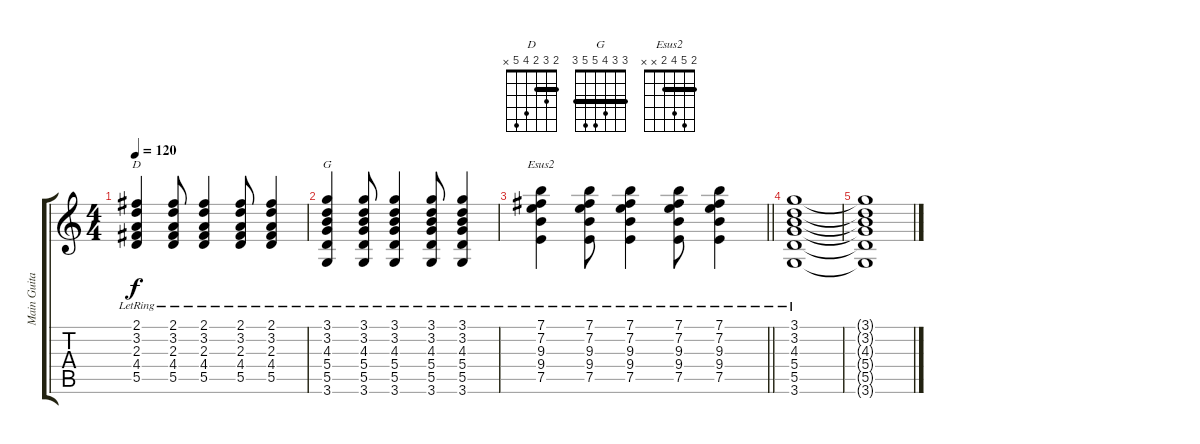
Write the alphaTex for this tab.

\track ("Main Guitar" "Main Guita") {instrument acousticguitarnylon}
\staff {score tabs}
\tuning (E4 B3 G3 D3 A2 E2) {hide}
\chord ("D" 2 3 2 4 5 x) {barre 2}
\chord ("G" 3 3 4 5 5 3) {barre 3}
\chord ("Esus2" 2 5 4 2 x x) {barre 2}
\ts (4 4)
\tempo 120
\clef g2
\ks c
(2.1{lr} 3.2{lr} 2.3{lr} 4.4{lr} 5.5{lr}).4{ch "D" dy f} (2.1{lr} 3.2{lr} 2.3{lr} 4.4{lr} 5.5{lr}).8 (2.1{lr} 3.2{lr} 2.3{lr} 4.4{lr} 5.5{lr}).4 (2.1{lr} 3.2{lr} 2.3{lr} 4.4{lr} 5.5{lr}).8 (2.1{lr} 3.2{lr} 2.3{lr} 4.4{lr} 5.5{lr}).4 |
(3.1{lr} 3.2{lr} 4.3{lr} 5.4{lr} 5.5{lr} 3.6{lr}).4{ch "G"} (3.1{lr} 3.2{lr} 4.3{lr} 5.4{lr} 5.5{lr} 3.6{lr}).8 (3.1{lr} 3.2{lr} 4.3{lr} 5.4{lr} 5.5{lr} 3.6{lr}).4 (3.1{lr} 3.2{lr} 4.3{lr} 5.4{lr} 5.5{lr} 3.6{lr}).8 (3.1{lr} 3.2{lr} 4.3{lr} 5.4{lr} 5.5{lr} 3.6{lr}).4 |
\barLineRight lightlight
(7.1{lr} 7.2{lr} 9.3{lr} 9.4{lr} 7.5{lr}).4{ch "Esus2"} (7.1{lr} 7.2{lr} 9.3{lr} 9.4{lr} 7.5{lr}).8 (7.1{lr} 7.2{lr} 9.3{lr} 9.4{lr} 7.5{lr}).4 (7.1{lr} 7.2{lr} 9.3{lr} 9.4{lr} 7.5{lr}).8 (7.1{lr} 7.2{lr} 9.3{lr} 9.4{lr} 7.5{lr}).4 |
(3.1{lr} 3.2{lr} 4.3{lr} 5.4{lr} 5.5{lr} 3.6{lr}).1 |
(3.1{t} 3.2{t} 4.3{t} 5.4{t} 5.5{t} 3.6{t}).1
